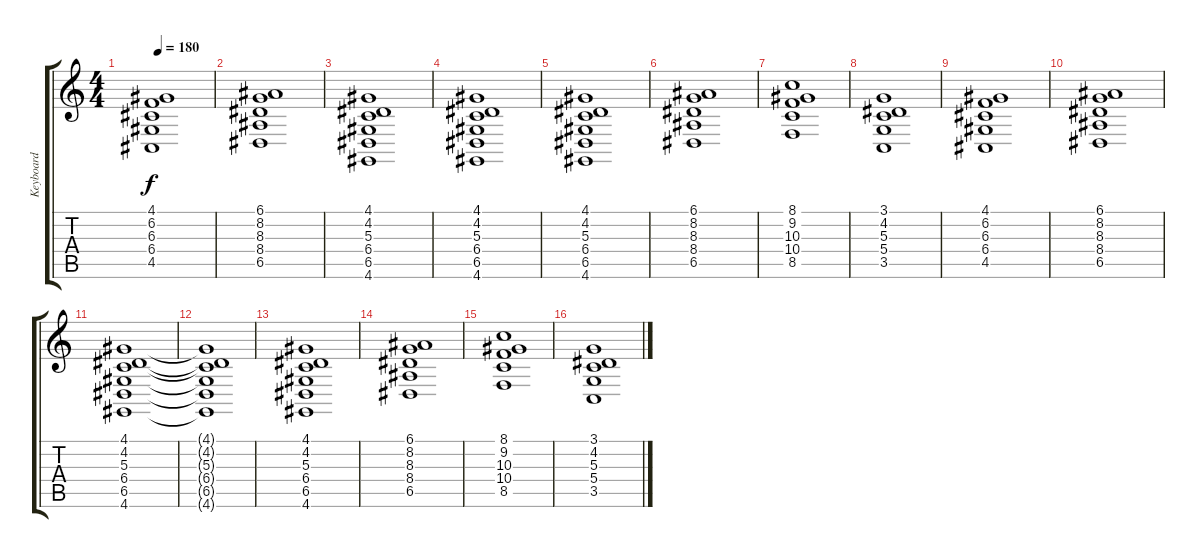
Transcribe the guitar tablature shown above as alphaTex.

\track ("Keyboard" "Keyboard") {instrument brasssection}
\staff {score tabs}
\tuning (E4 B3 G3 D3 A2 E2) {hide}
\ts (4 4)
\tempo 180
\clef g2
\ks c
(4.1 6.2 6.3 6.4 4.5).1{dy f} |
(6.1 8.2 8.3 8.4 6.5).1 |
(4.1 4.2 5.3 6.4 6.5 4.6).1 |
(4.1 4.2 5.3 6.4 6.5 4.6).1 |
(4.1 4.2 5.3 6.4 6.5 4.6).1 |
(6.1 8.2 8.3 8.4 6.5).1 |
(8.1 9.2 10.3 10.4 8.5).1 |
(3.1 4.2 5.3 5.4 3.5).1 |
(4.1 6.2 6.3 6.4 4.5).1 |
(6.1 8.2 8.3 8.4 6.5).1 |
(4.1 4.2 5.3 6.4 6.5 4.6).1 |
(4.1{t} 4.2{t} 5.3{t} 6.4{t} 6.5{t} 4.6{t}).1 |
(4.1 4.2 5.3 6.4 6.5 4.6).1 |
(6.1 8.2 8.3 8.4 6.5).1 |
(8.1 9.2 10.3 10.4 8.5).1 |
(3.1 4.2 5.3 5.4 3.5).1
